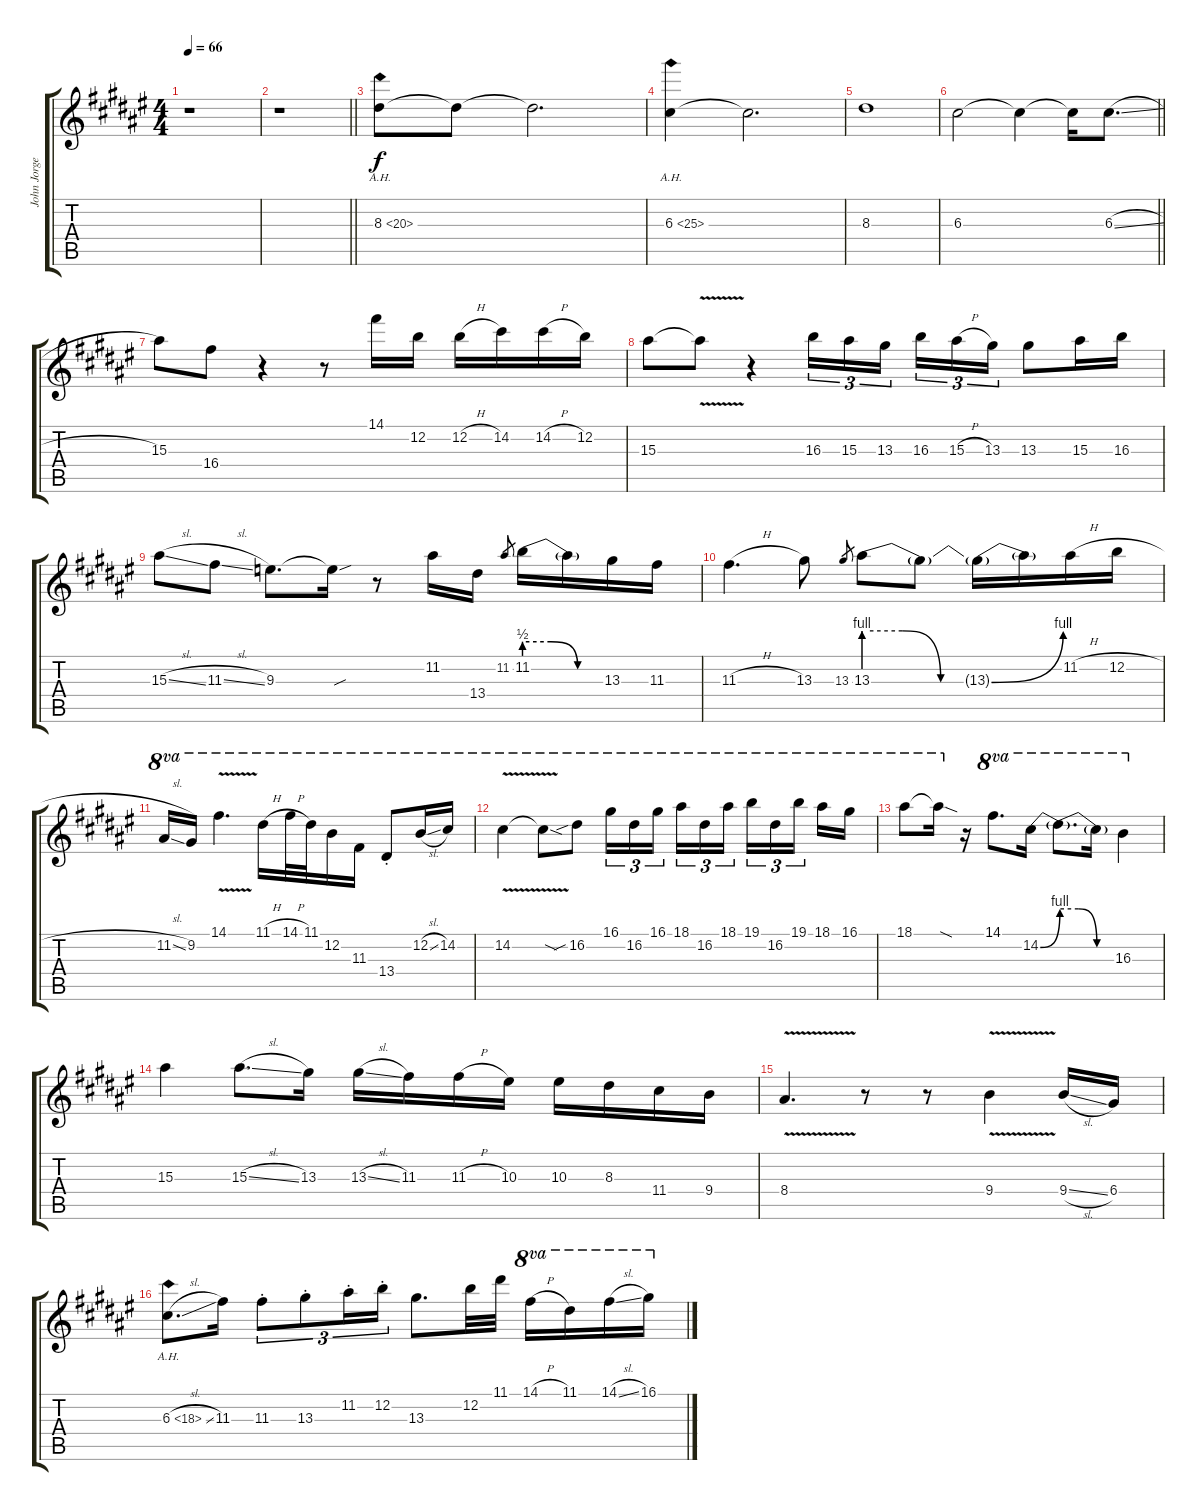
\track ("John Jorgenson Gtr 3" "John Jorge") {instrument distortionguitar}
\staff {score tabs}
\tuning (E4 B3 G3 D3 A2 E2) {hide}
\ts (4 4)
\tempo 66
\clef g2
\ks f#
r.1{dy f} |
\barLineRight lightlight
r.1 |
8.3{ah 12}.8 8.3{t}.8 8.3{t}.2{d} |
6.3{ah 19}.4 6.3{t}.2{d} |
8.3.1 |
\barLineRight lightlight
6.3.2 6.3{t}.4 6.3{t}.16 6.3{sl}.8{d} |
15.3.8 16.4.8 r.4 r.8 14.1.16 12.2.16 12.2{h}.16 14.2.16 14.2{h}.16 12.2.16 |
15.3.8 15.3{v t}.8 r.4 16.3.16{tu (3 2)} 15.3.16{tu (3 2)} 13.3.16{tu (3 2) beam splitsecondary} 16.3.16{tu (3 2)} 15.3{h}.16{tu (3 2)} 13.3.16{tu (3 2)} 13.3.8 15.3.16 16.3.16 |
15.3{sl}.8 11.3{sl}.8 9.3.8{d} 9.3{sou t}.16 r.8 11.2.16 13.4.16 11.2.8{gr} 11.2{be (custom 0 2 20 2 40 0 60 0)}.16 11.2{t}.16 13.3.16 11.3.16 |
11.3{h}.4{d} 13.3.8 13.3.8{gr} 13.3{be (custom 0 4 20 4 40 0 60 0)}.8 13.3{t}.8 13.3{be (bend 0 0 60 4) t}.16 13.3{t}.16 11.2{h}.16 12.2{h}.16 |
11.2{sl}.16{ot 8va} 9.2.16{ot 8va} 14.1{v}.4{d ot 8va} 11.1{h}.16{ot 8va} 14.1{h}.32{ot 8va} 11.1.32{ot 8va} 12.2.16{ot 8va} 11.3.16{ot 8va} 13.4{st}.8{ot 8va} 12.2{sl}.16{ot 8va} 14.2.16{ot 8va} |
14.2{v}.4{ot 8va} 14.2{sod t}.8{ot 8va} 16.2{sib}.8{ot 8va} 16.1.16{tu (3 2) ot 8va} 16.2.16{tu (3 2) ot 8va} 16.1.16{tu (3 2) ot 8va beam splitsecondary} 18.1.16{tu (3 2) ot 8va} 16.2.16{tu (3 2) ot 8va} 18.1.16{tu (3 2) ot 8va} 19.1.16{tu (3 2) ot 8va} 16.2.16{tu (3 2) ot 8va} 19.1.16{tu (3 2) ot 8va beam splitsecondary} 18.1.16{ot 8va} 16.1.16{ot 8va} |
18.1.8{ot 8va} 18.1{sod t}.16{ot 8va} r.16 14.1.8{d ot 8va} 14.2{be (bend 0 0 60 4)}.16{ot 8va} 14.2{be (custom 0 4 20 4 40 0 60 0) t}.8{d ot 8va} 14.2{t}.16{ot 8va} 16.3.4{ot 8va} |
15.3.4 15.3{sl}.8{d} 13.3.16 13.3{sl}.16 11.3.16 11.3{h}.16 10.3.16 10.3.16 8.3.16 11.4.16 9.4.16 |
8.4{v}.4{d} r.8 r.8 9.4{v}.4 9.4{sl}.16 6.4.16 |
6.3{ah 12 sl}.8{d} 11.3.16 11.3{st}.8{tu (3 2)} 13.3{st}.8{tu (3 2)} 11.2{st}.16{tu (3 2)} 12.2{st}.16{tu (3 2)} 13.3.8{d} 12.2.32 11.1.32 14.1{h}.16{ot 8va} 11.1.16{ot 8va} 14.1{sl}.16{ot 8va} 16.1.16{ot 8va}
